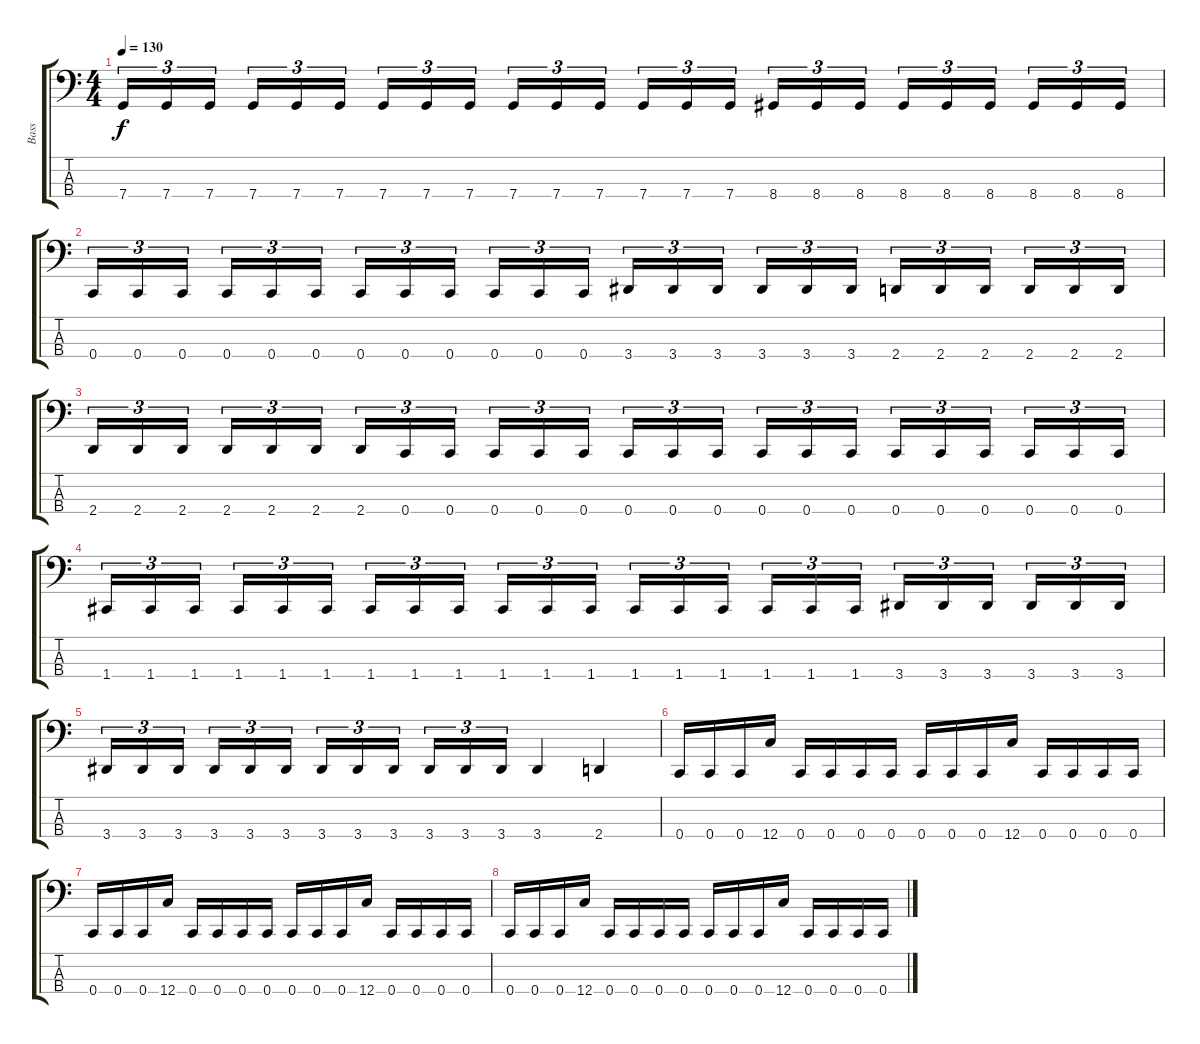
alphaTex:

\track ("Bass" "Bass") {instrument electricbassfinger}
\staff {score tabs}
\tuning (F2 C2 G1 C1) {hide}
\ts (4 4)
\tempo 130
\clef f4
\ks c
7.4.16{tu (3 2) dy f} 7.4.16{tu (3 2)} 7.4.16{tu (3 2) beam splitsecondary} 7.4.16{tu (3 2)} 7.4.16{tu (3 2)} 7.4.16{tu (3 2)} 7.4.16{tu (3 2)} 7.4.16{tu (3 2)} 7.4.16{tu (3 2) beam splitsecondary} 7.4.16{tu (3 2)} 7.4.16{tu (3 2)} 7.4.16{tu (3 2)} 7.4.16{tu (3 2)} 7.4.16{tu (3 2)} 7.4.16{tu (3 2) beam splitsecondary} 8.4.16{tu (3 2)} 8.4.16{tu (3 2)} 8.4.16{tu (3 2)} 8.4.16{tu (3 2)} 8.4.16{tu (3 2)} 8.4.16{tu (3 2) beam splitsecondary} 8.4.16{tu (3 2)} 8.4.16{tu (3 2)} 8.4.16{tu (3 2)} |
0.4.16{tu (3 2)} 0.4.16{tu (3 2)} 0.4.16{tu (3 2) beam splitsecondary} 0.4.16{tu (3 2)} 0.4.16{tu (3 2)} 0.4.16{tu (3 2)} 0.4.16{tu (3 2)} 0.4.16{tu (3 2)} 0.4.16{tu (3 2) beam splitsecondary} 0.4.16{tu (3 2)} 0.4.16{tu (3 2)} 0.4.16{tu (3 2)} 3.4.16{tu (3 2)} 3.4.16{tu (3 2)} 3.4.16{tu (3 2) beam splitsecondary} 3.4.16{tu (3 2)} 3.4.16{tu (3 2)} 3.4.16{tu (3 2)} 2.4.16{tu (3 2)} 2.4.16{tu (3 2)} 2.4.16{tu (3 2) beam splitsecondary} 2.4.16{tu (3 2)} 2.4.16{tu (3 2)} 2.4.16{tu (3 2)} |
2.4.16{tu (3 2)} 2.4.16{tu (3 2)} 2.4.16{tu (3 2) beam splitsecondary} 2.4.16{tu (3 2)} 2.4.16{tu (3 2)} 2.4.16{tu (3 2)} 2.4.16{tu (3 2)} 0.4.16{tu (3 2)} 0.4.16{tu (3 2) beam splitsecondary} 0.4.16{tu (3 2)} 0.4.16{tu (3 2)} 0.4.16{tu (3 2)} 0.4.16{tu (3 2)} 0.4.16{tu (3 2)} 0.4.16{tu (3 2) beam splitsecondary} 0.4.16{tu (3 2)} 0.4.16{tu (3 2)} 0.4.16{tu (3 2)} 0.4.16{tu (3 2)} 0.4.16{tu (3 2)} 0.4.16{tu (3 2) beam splitsecondary} 0.4.16{tu (3 2)} 0.4.16{tu (3 2)} 0.4.16{tu (3 2)} |
1.4.16{tu (3 2)} 1.4.16{tu (3 2)} 1.4.16{tu (3 2) beam splitsecondary} 1.4.16{tu (3 2)} 1.4.16{tu (3 2)} 1.4.16{tu (3 2)} 1.4.16{tu (3 2)} 1.4.16{tu (3 2)} 1.4.16{tu (3 2) beam splitsecondary} 1.4.16{tu (3 2)} 1.4.16{tu (3 2)} 1.4.16{tu (3 2)} 1.4.16{tu (3 2)} 1.4.16{tu (3 2)} 1.4.16{tu (3 2) beam splitsecondary} 1.4.16{tu (3 2)} 1.4.16{tu (3 2)} 1.4.16{tu (3 2)} 3.4.16{tu (3 2)} 3.4.16{tu (3 2)} 3.4.16{tu (3 2) beam splitsecondary} 3.4.16{tu (3 2)} 3.4.16{tu (3 2)} 3.4.16{tu (3 2)} |
3.4.16{tu (3 2)} 3.4.16{tu (3 2)} 3.4.16{tu (3 2) beam splitsecondary} 3.4.16{tu (3 2)} 3.4.16{tu (3 2)} 3.4.16{tu (3 2)} 3.4.16{tu (3 2)} 3.4.16{tu (3 2)} 3.4.16{tu (3 2) beam splitsecondary} 3.4.16{tu (3 2)} 3.4.16{tu (3 2)} 3.4.16{tu (3 2)} 3.4.4 2.4.4 |
0.4.16 0.4.16 0.4.16 12.4.16 0.4.16 0.4.16 0.4.16 0.4.16 0.4.16 0.4.16 0.4.16 12.4.16 0.4.16 0.4.16 0.4.16 0.4.16 |
0.4.16 0.4.16 0.4.16 12.4.16 0.4.16 0.4.16 0.4.16 0.4.16 0.4.16 0.4.16 0.4.16 12.4.16 0.4.16 0.4.16 0.4.16 0.4.16 |
0.4.16 0.4.16 0.4.16 12.4.16 0.4.16 0.4.16 0.4.16 0.4.16 0.4.16 0.4.16 0.4.16 12.4.16 0.4.16 0.4.16 0.4.16 0.4.16
